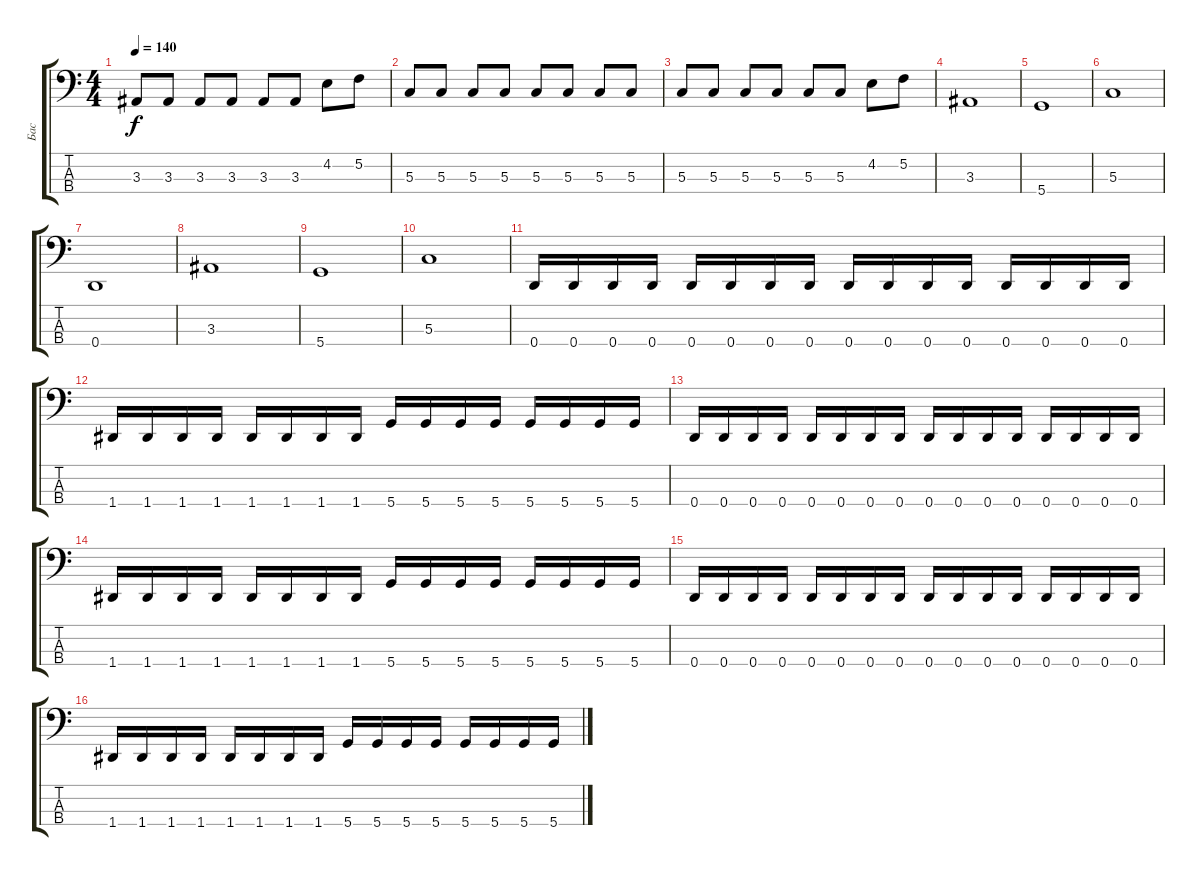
\track ("Бас" "Бас") {instrument electricbassfinger}
\staff {score tabs}
\tuning (F2 C2 G1 D1) {hide}
\ts (4 4)
\tempo 140
\clef f4
\ks c
3.3.8{dy f} 3.3.8 3.3.8 3.3.8 3.3.8 3.3.8 4.2.8 5.2.8 |
5.3.8 5.3.8 5.3.8 5.3.8 5.3.8 5.3.8 5.3.8 5.3.8 |
5.3.8 5.3.8 5.3.8 5.3.8 5.3.8 5.3.8 4.2.8 5.2.8 |
3.3.1 |
5.4.1 |
5.3.1 |
0.4.1 |
3.3.1 |
5.4.1 |
5.3.1 |
0.4.16 0.4.16 0.4.16 0.4.16 0.4.16 0.4.16 0.4.16 0.4.16 0.4.16 0.4.16 0.4.16 0.4.16 0.4.16 0.4.16 0.4.16 0.4.16 |
1.4.16 1.4.16 1.4.16 1.4.16 1.4.16 1.4.16 1.4.16 1.4.16 5.4.16 5.4.16 5.4.16 5.4.16 5.4.16 5.4.16 5.4.16 5.4.16 |
0.4.16 0.4.16 0.4.16 0.4.16 0.4.16 0.4.16 0.4.16 0.4.16 0.4.16 0.4.16 0.4.16 0.4.16 0.4.16 0.4.16 0.4.16 0.4.16 |
1.4.16 1.4.16 1.4.16 1.4.16 1.4.16 1.4.16 1.4.16 1.4.16 5.4.16 5.4.16 5.4.16 5.4.16 5.4.16 5.4.16 5.4.16 5.4.16 |
0.4.16 0.4.16 0.4.16 0.4.16 0.4.16 0.4.16 0.4.16 0.4.16 0.4.16 0.4.16 0.4.16 0.4.16 0.4.16 0.4.16 0.4.16 0.4.16 |
1.4.16 1.4.16 1.4.16 1.4.16 1.4.16 1.4.16 1.4.16 1.4.16 5.4.16 5.4.16 5.4.16 5.4.16 5.4.16 5.4.16 5.4.16 5.4.16
